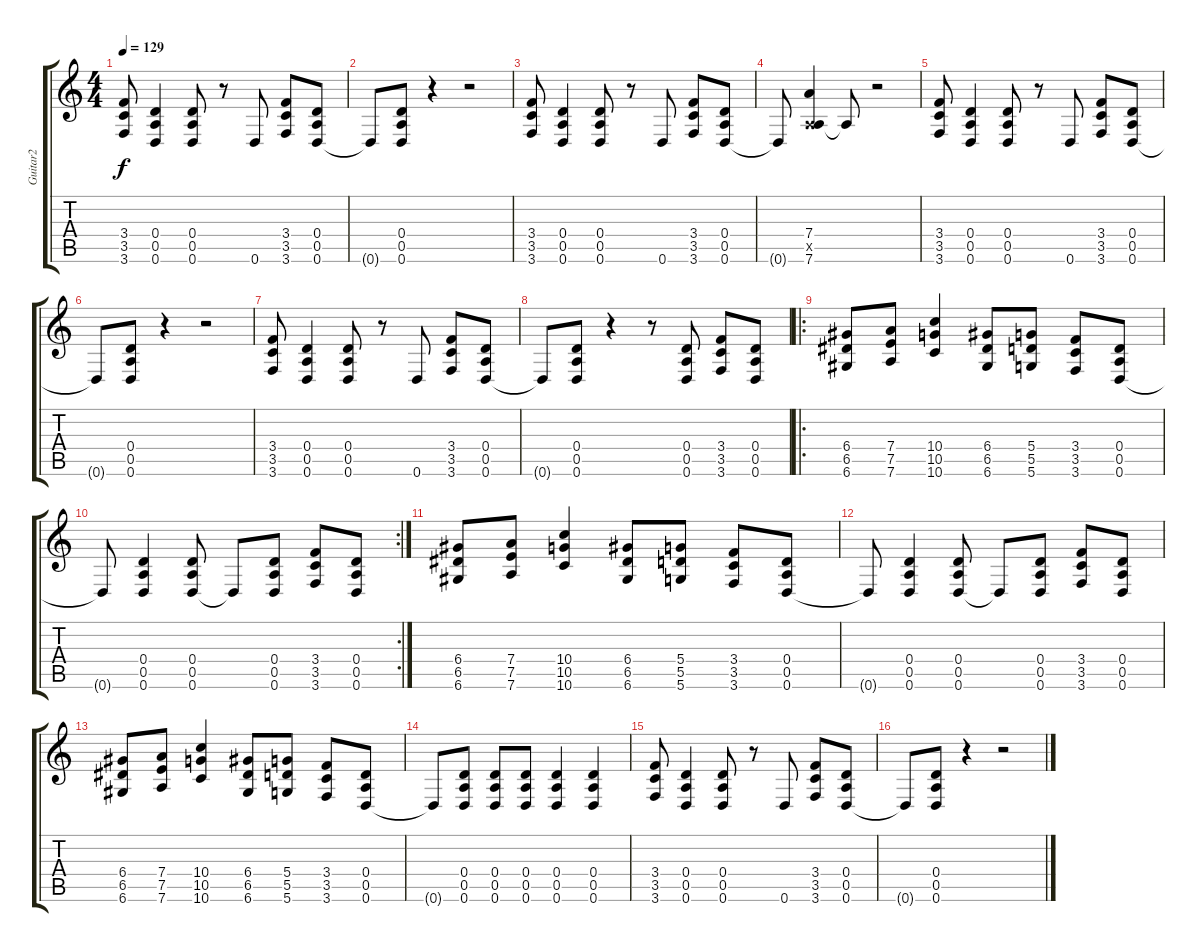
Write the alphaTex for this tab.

\track ("Guitar2" "Guitar2") {instrument distortionguitar}
\staff {score tabs}
\tuning (E4 B3 G3 D3 A2 D2) {hide}
\ts (4 4)
\tempo 129
\clef g2
\ks c
(3.4 3.5 3.6).8{dy f instrument distortionguitar} (0.4 0.5 0.6).4 (0.4 0.5 0.6).8 r.8 0.6.8 (3.4 3.5 3.6).8 (0.4 0.5 0.6).8 |
0.6{t}.8 (0.4 0.5 0.6).8 r.4 r.2 |
(3.4 3.5 3.6).8 (0.4 0.5 0.6).4 (0.4 0.5 0.6).8 r.8 0.6.8 (3.4 3.5 3.6).8 (0.4 0.5 0.6).8 |
0.6{t}.8 (7.4 0.5{x} 7.6).4 7.6{t}.8 r.2 |
(3.4 3.5 3.6).8 (0.4 0.5 0.6).4 (0.4 0.5 0.6).8 r.8 0.6.8 (3.4 3.5 3.6).8 (0.4 0.5 0.6).8 |
0.6{t}.8 (0.4 0.5 0.6).8 r.4 r.2 |
(3.4 3.5 3.6).8 (0.4 0.5 0.6).4 (0.4 0.5 0.6).8 r.8 0.6.8 (3.4 3.5 3.6).8 (0.4 0.5 0.6).8 |
0.6{t}.8 (0.4 0.5 0.6).8 r.4 r.8 (0.4 0.5 0.6).8 (3.4 3.5 3.6).8 (0.4 0.5 0.6).8 |
\ro
(6.4 6.5 6.6).8 (7.4 7.5 7.6).8 (10.4 10.5 10.6).4 (6.4 6.5 6.6).8 (5.4 5.5 5.6).8 (3.4 3.5 3.6).8 (0.4 0.5 0.6).8 |
\rc 2
0.6{t}.8 (0.4 0.5 0.6).4 (0.4 0.5 0.6).8 0.6{t}.8 (0.4 0.5 0.6).8 (3.4 3.5 3.6).8 (0.4 0.5 0.6).8 |
(6.4 6.5 6.6).8 (7.4 7.5 7.6).8 (10.4 10.5 10.6).4 (6.4 6.5 6.6).8 (5.4 5.5 5.6).8 (3.4 3.5 3.6).8 (0.4 0.5 0.6).8 |
0.6{t}.8 (0.4 0.5 0.6).4 (0.4 0.5 0.6).8 0.6{t}.8 (0.4 0.5 0.6).8 (3.4 3.5 3.6).8 (0.4 0.5 0.6).8 |
(6.4 6.5 6.6).8 (7.4 7.5 7.6).8 (10.4 10.5 10.6).4 (6.4 6.5 6.6).8 (5.4 5.5 5.6).8 (3.4 3.5 3.6).8 (0.4 0.5 0.6).8 |
0.6{t}.8 (0.4 0.5 0.6).8 (0.4 0.5 0.6).8 (0.4 0.5 0.6).8 (0.4 0.5 0.6).4 (0.4 0.5 0.6).4 |
(3.4 3.5 3.6).8 (0.4 0.5 0.6).4 (0.4 0.5 0.6).8 r.8 0.6.8 (3.4 3.5 3.6).8 (0.4 0.5 0.6).8 |
0.6{t}.8 (0.4 0.5 0.6).8 r.4 r.2
